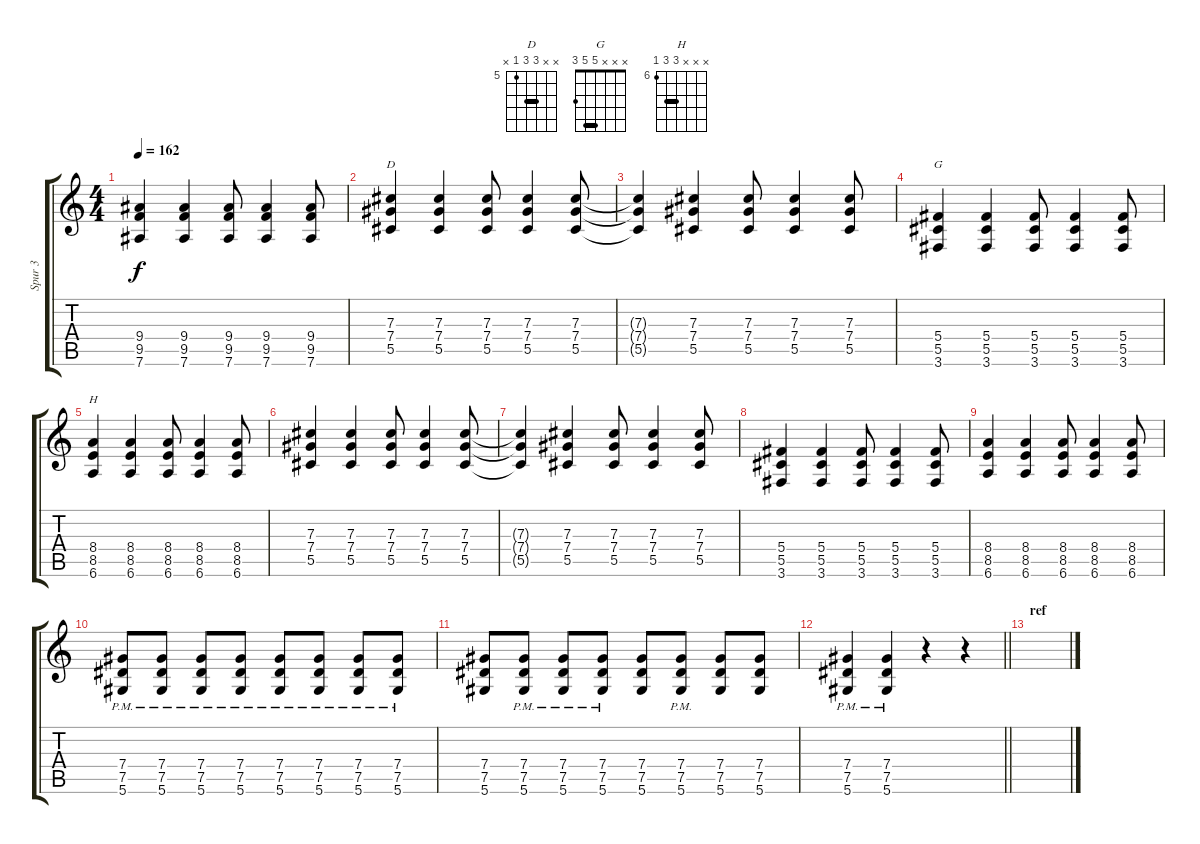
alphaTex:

\track ("Spur 3" "Spur 3") {instrument overdrivenguitar}
\staff {score tabs}
\tuning (Eb4 Bb3 Gb3 Db3 Ab2 Eb2) {hide}
\chord ("D" x x 7 7 5 x) {firstfret 5 barre 7}
\chord ("G" x x x 5 5 3) {barre 5}
\chord ("H" x x x 8 8 6) {firstfret 6 barre 8}
\ts (4 4)
\tempo 162
\clef g2
\ks c
(9.4{t} 9.5{t} 7.6{t}).4{dy f} (9.4 9.5 7.6).4 (9.4 9.5 7.6).8 (9.4 9.5 7.6).4 (9.4 9.5 7.6).8 |
(7.3 7.4 5.5).4{ch "D"} (7.3 7.4 5.5).4 (7.3 7.4 5.5).8 (7.3 7.4 5.5).4 (7.3 7.4 5.5).8 |
(7.3{t} 7.4{t} 5.5{t}).4 (7.3 7.4 5.5).4 (7.3 7.4 5.5).8 (7.3 7.4 5.5).4 (7.3 7.4 5.5).8 |
(5.4 5.5 3.6).4{ch "G"} (5.4 5.5 3.6).4 (5.4 5.5 3.6).8 (5.4 5.5 3.6).4 (5.4 5.5 3.6).8 |
(8.4 8.5 6.6).4{ch "H"} (8.4 8.5 6.6).4 (8.4 8.5 6.6).8 (8.4 8.5 6.6).4 (8.4 8.5 6.6).8 |
(7.3 7.4 5.5).4 (7.3 7.4 5.5).4 (7.3 7.4 5.5).8 (7.3 7.4 5.5).4 (7.3 7.4 5.5).8 |
(7.3{t} 7.4{t} 5.5{t}).4 (7.3 7.4 5.5).4 (7.3 7.4 5.5).8 (7.3 7.4 5.5).4 (7.3 7.4 5.5).8 |
(5.4 5.5 3.6).4 (5.4 5.5 3.6).4 (5.4 5.5 3.6).8 (5.4 5.5 3.6).4 (5.4 5.5 3.6).8 |
(8.4 8.5 6.6).4 (8.4 8.5 6.6).4 (8.4 8.5 6.6).8 (8.4 8.5 6.6).4 (8.4 8.5 6.6).8 |
(7.4{pm} 7.5{pm} 5.6{pm}).8 (7.4{pm} 7.5{pm} 5.6{pm}).8 (7.4{pm} 7.5{pm} 5.6{pm}).8 (7.4{pm} 7.5{pm} 5.6{pm}).8 (7.4{pm} 7.5{pm} 5.6{pm}).8 (7.4{pm} 7.5{pm} 5.6{pm}).8 (7.4{pm} 7.5{pm} 5.6{pm}).8 (7.4{pm} 7.5{pm} 5.6{pm}).8 |
(7.4 7.5 5.6).8 (7.4{pm} 7.5{pm} 5.6{pm}).8 (7.4{pm} 7.5{pm} 5.6{pm}).8 (7.4{pm} 7.5{pm} 5.6{pm}).8 (7.4 7.5 5.6).8 (7.4{pm} 7.5{pm} 5.6{pm}).8 (7.4 7.5 5.6).8 (7.4 7.5 5.6).8 |
\barLineRight lightlight
(7.4{pm} 7.5{pm} 5.6{pm}).4 (7.4{pm} 7.5{pm} 5.6{pm}).4 r.4 r.4 |
\section ("" "ref")
